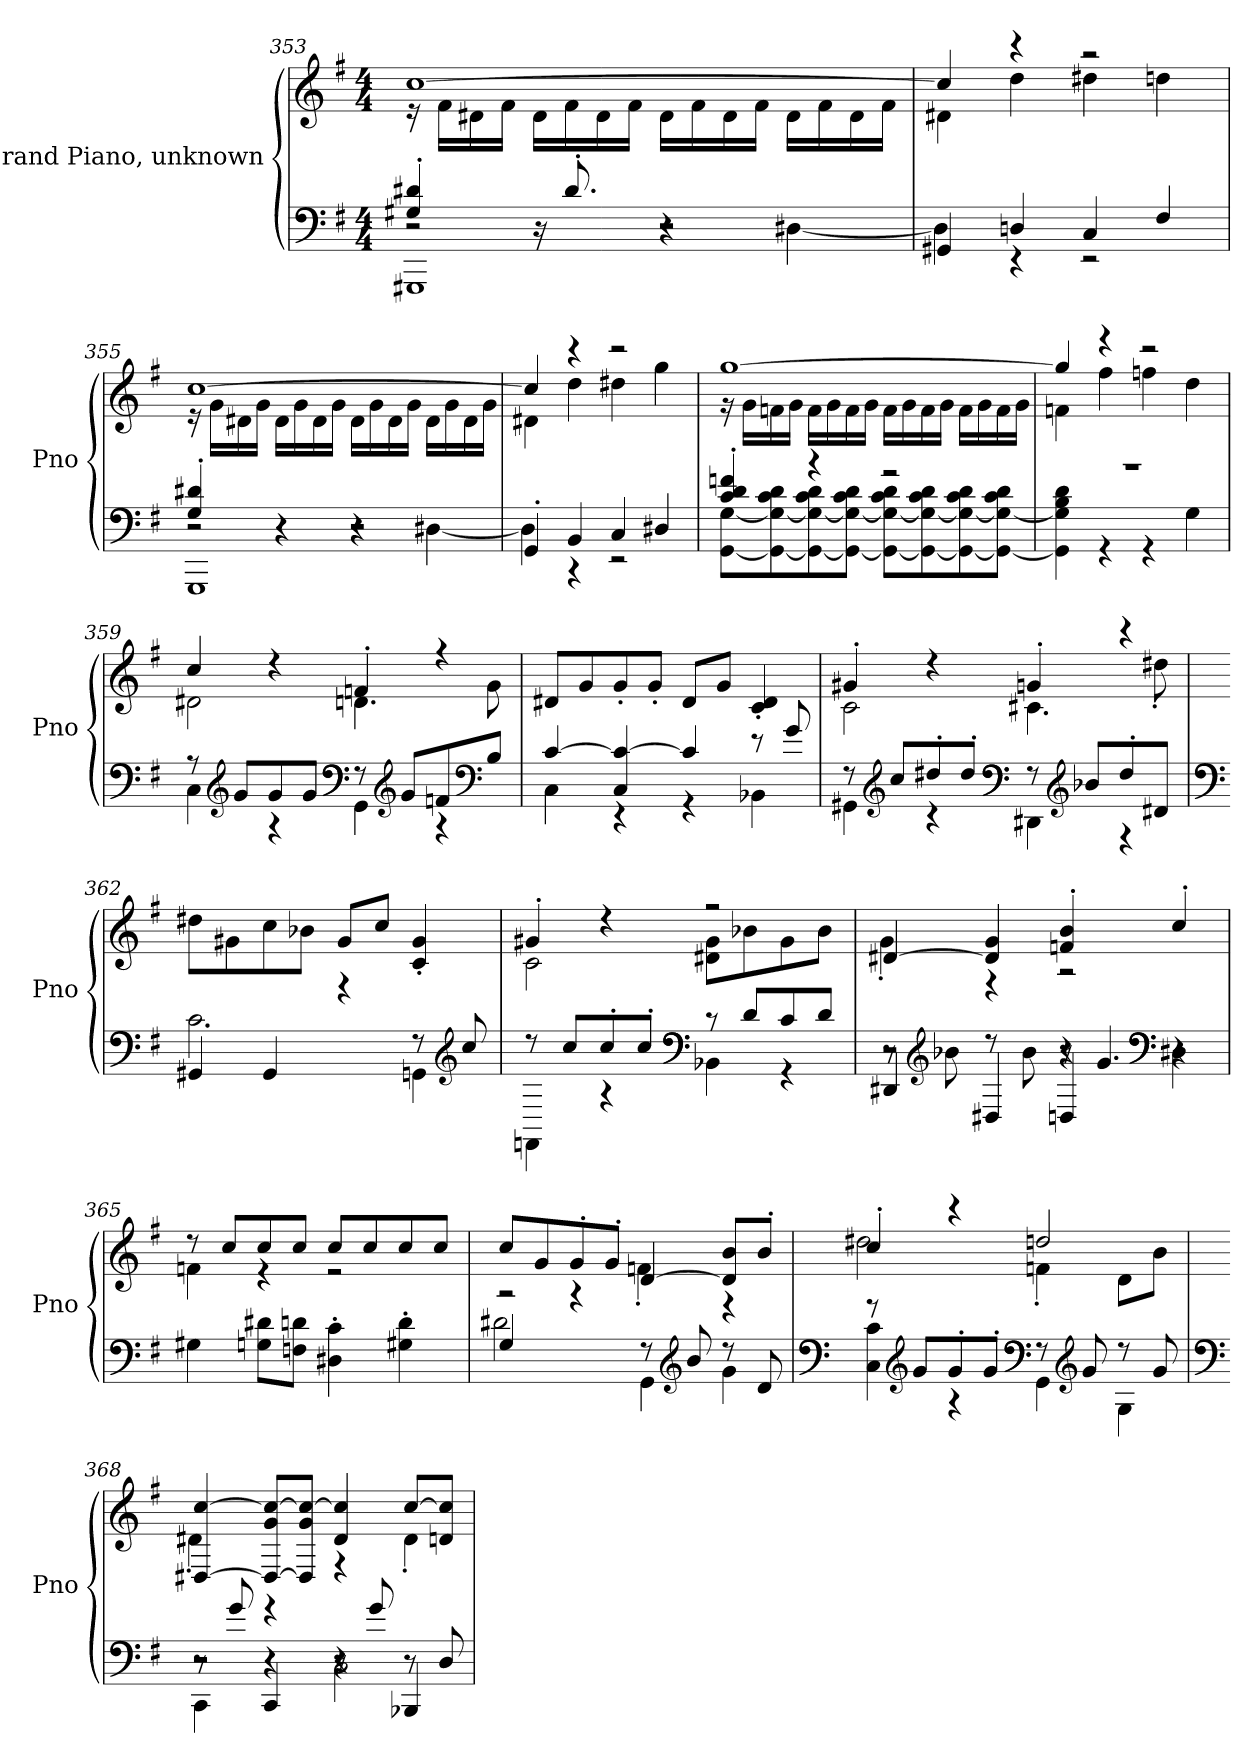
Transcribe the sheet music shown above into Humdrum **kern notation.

**kern	**kern
*part1	*part1
*staff2	*staff1
*I"Grand Piano, unknown	*
*I'Pno	*
*clefF4	*clefG2
*k[f#]	*k[f#]
*M4/4	*M4/4
=353	=353
*^	*^
*	*^	*	*
4G#X/' 4d#X/'	2r	1GGG#X	[1cc	16r
.	.	.	.	16f#\LL
.	.	.	.	16d#X\
.	.	.	.	16f#\JJ
16r	.	.	.	16d#\LL
8.d#'/	.	.	.	16f#\
.	.	.	.	16d#\
.	.	.	.	16f#\JJ
2r	4r	.	.	16d#\LL
.	.	.	.	16f#\
.	.	.	.	16d#\
.	.	.	.	16f#\JJ
.	[4D#X\	.	.	16d#\LL
.	.	.	.	16f#\
.	.	.	.	16d#\
.	.	.	.	16f#\JJ
*	*v	*v	*	*
=354	=354	=354	=354
4GG#X/	4D#\]	4cc/]	4d#X\
4Dn/	4r	4r	4dd\
4C/	2r	2r	4dd#X\
4F#/	.	.	4ddn\
!!LO:LB:g=z	!!
=355	=355	=355	=355
*	*^	*	*
4G/' 4d#X/'	2r	1GGG	[1cc	16r
.	.	.	.	16g\LL
.	.	.	.	16d#X\
.	.	.	.	16g\JJ
4r	.	.	.	16d#\LL
.	.	.	.	16g\
.	.	.	.	16d#\
.	.	.	.	16g\JJ
2r	4r	.	.	16d#\LL
.	.	.	.	16g\
.	.	.	.	16d#\
.	.	.	.	16g\JJ
.	[4D#X\	.	.	16d#\LL
.	.	.	.	16g\
.	.	.	.	16d#\
.	.	.	.	16g\JJ
*	*v	*v	*	*
=356	=356	=356	=356
4GG'/	4D#\]	4cc/]	4d#X\
4BB/	4r	4r	4dd\
4C/	2r	2r	4dd#X\
4D#X/	.	.	4gg\
=357	=357	=357	=357
4c/' 4d/' 4fn/'	[8GG\ [8G\L	[1gg	16r
.	.	.	16g\LL
.	8GG\_ 8G\_ 8c\ 8d\	.	16fn\
.	.	.	16g\JJ
4r	8GG\_ 8G\_ 8c\ 8d\	.	16f\LL
.	.	.	16g\
.	8GG\_ 8G\_ 8c\ 8d\J	.	16f\
.	.	.	16g\JJ
2r	8GG\_ 8G\_ 8c\ 8d\L	.	16f\LL
.	.	.	16g\
.	8GG\_ 8G\_ 8c\ 8d\	.	16f\
.	.	.	16g\JJ
.	8GG\_ 8G\_ 8c\ 8d\	.	16f\LL
.	.	.	16g\
.	8GG\_ 8G\_ 8c\ 8d\J	.	16f\
.	.	.	16g\JJ
!!LO:PB:g=z	!!
=358	=358	=358	=358
1r	4GG\] 4G\] 4B\ 4d\	4gg/]	4fn\
.	4r	4r	4ff#\
.	4r	2r	4ffn\
.	4G\	.	4dd\
=359	=359	=359	=359
8r	4C\	4cc/	2d#X\
*clefG2	*	*	*
8g/L	.	.	.
8g/	4r	4r	.
8g/J	.	.	.
*clefF4	*	*	*
8r	4GG\	4fn'/	4.dn\
*clefG2	*	*	*
8g/L	.	.	.
8fn/	4r	4r	.
*clefF4	*	*	*
8B/J	.	.	8g\
*	*	*v	*v
=360	=360	=360
[4c/	4C\	8d#X/L
.	.	8g/
4C/ 4c/_	4r	8g'/
.	.	8g'/J
4c/]	4r	8d#/L
.	.	8g/J
8r	4BB-X\	4c/' 4d#/'
8g/	.	.
!!LO:LB:g=z
=361	=361	=361
*	*	*^
8r	4GG#X\	4g#X'/	2c\
*clefG2	*	*	*
8cc/L	.	.	.
8dd#X'/	4r	4r	.
8dd#'/J	.	.	.
*clefF4	*	*	*
8r	4DD#X\	4gn'/	4.c#X\
*clefG2	*	*	*
8b-X/L	.	.	.
8dd#'/	4r	4r	.
8d#X/J	.	.	8dd#X'\
*	*	*v	*v
=362	=362	=362
*clefF4	*	*
4GG#X/	2.c\	8dd#X\L
.	.	8g#X\
4GG#/	.	8cc\
.	.	8b-X\J
4r	.	8g#/L
.	.	8cc/J
8r	4GGn\	4c/' 4g#/'
*clefG2	*	*
8cc/	.	.
=363	=363	=363
*	*	*^
8r	4FFn\	4g#X'/	2c\
8cc/L	.	.	.
8cc'/	4r	4r	.
8cc'/J	.	.	.
*clefF4	*	*	*
8r	4BB-X\	2r	8d#X\ 8g#\L
8d/L	.	.	8b-X\
8c/	4r	.	8g#\
8d/J	.	.	8b-\J
!!LO:LB:g=z	!!
=364	=364	=364	=364
*	*^	*	*
2r	8r	4DD#X/	[4d#X/	4g'\
*clefG2	*	*	*	*
.	8b-X\	.	.	.
.	8r	4D#X/	4d#/] 4g/	4r
.	8b-\	.	.	.
8r	4r	4Dn/	4fn/' 4b/'	2r
4.g/	.	.	.	.
*clefF4	*	*	*	*
.	4D#X\	4r	4cc'/	.
*v	*v	*v	*	*
=365	=365	=365
4G#X\	8r	4fn\
.	8cc/L	.
8Gn\ 8d#X\L	8cc/	4r
8Fn\ 8dn\J	8cc/J	.
4D#X\' 4c\'	8cc/L	2r
.	8cc/	.
4G#X\' 4d\'	8cc/	.
.	8cc/J	.
=366	=366	=366
*^	*	*
4G/	2d#X\	8cc/L	2r
.	.	8g/	.
4r	.	8g'/	.
.	.	8g'/J	.
8r	4GG\	[4d/	4fn'\
*clefG2	*	*	*
8b/	.	.	.
8r	4g\	8d/] 8b/L	4r
8d#/	.	8b'/J	.
!!LO:LB:g=z	!!
=367	=367	=367	=367
*clefF4	*	*	*
8r	4C\ 4c\	4cc'/	2dd#X\
*clefG2	*	*	*
8g/L	.	.	.
8g'/	4r	4r	.
8g'/J	.	.	.
*clefF4	*	*	*
8r	4GG\	2ddn/	4fn'\
*clefG2	*	*	*
8g/	.	.	.
8r	4G\	.	8d\L
8g/	.	.	8b\J
*v	*v	*	*
=368	=368	=368
*clefF4	*	*
*^	*	*
*	*^	*	*
8r	4CC\	2r	[4D#X/ [4cc/	4d#X'\
8g/	.	.	.	.
4CC/	4r	.	8D#/_ 8g/ 8cc/_L	4r
.	.	.	8D#/] 8g/ 8cc/_J	.
8r	2C\	4r	4d#/ 4cc/]	4r
8g/	.	.	.	.
8r	.	4BBB-X/	[8cc/L	4d#'\
8D/	.	.	8dn/ 8cc/]J	.
*v	*v	*v	*	*
*	*v	*v
=	=
*-	*-
